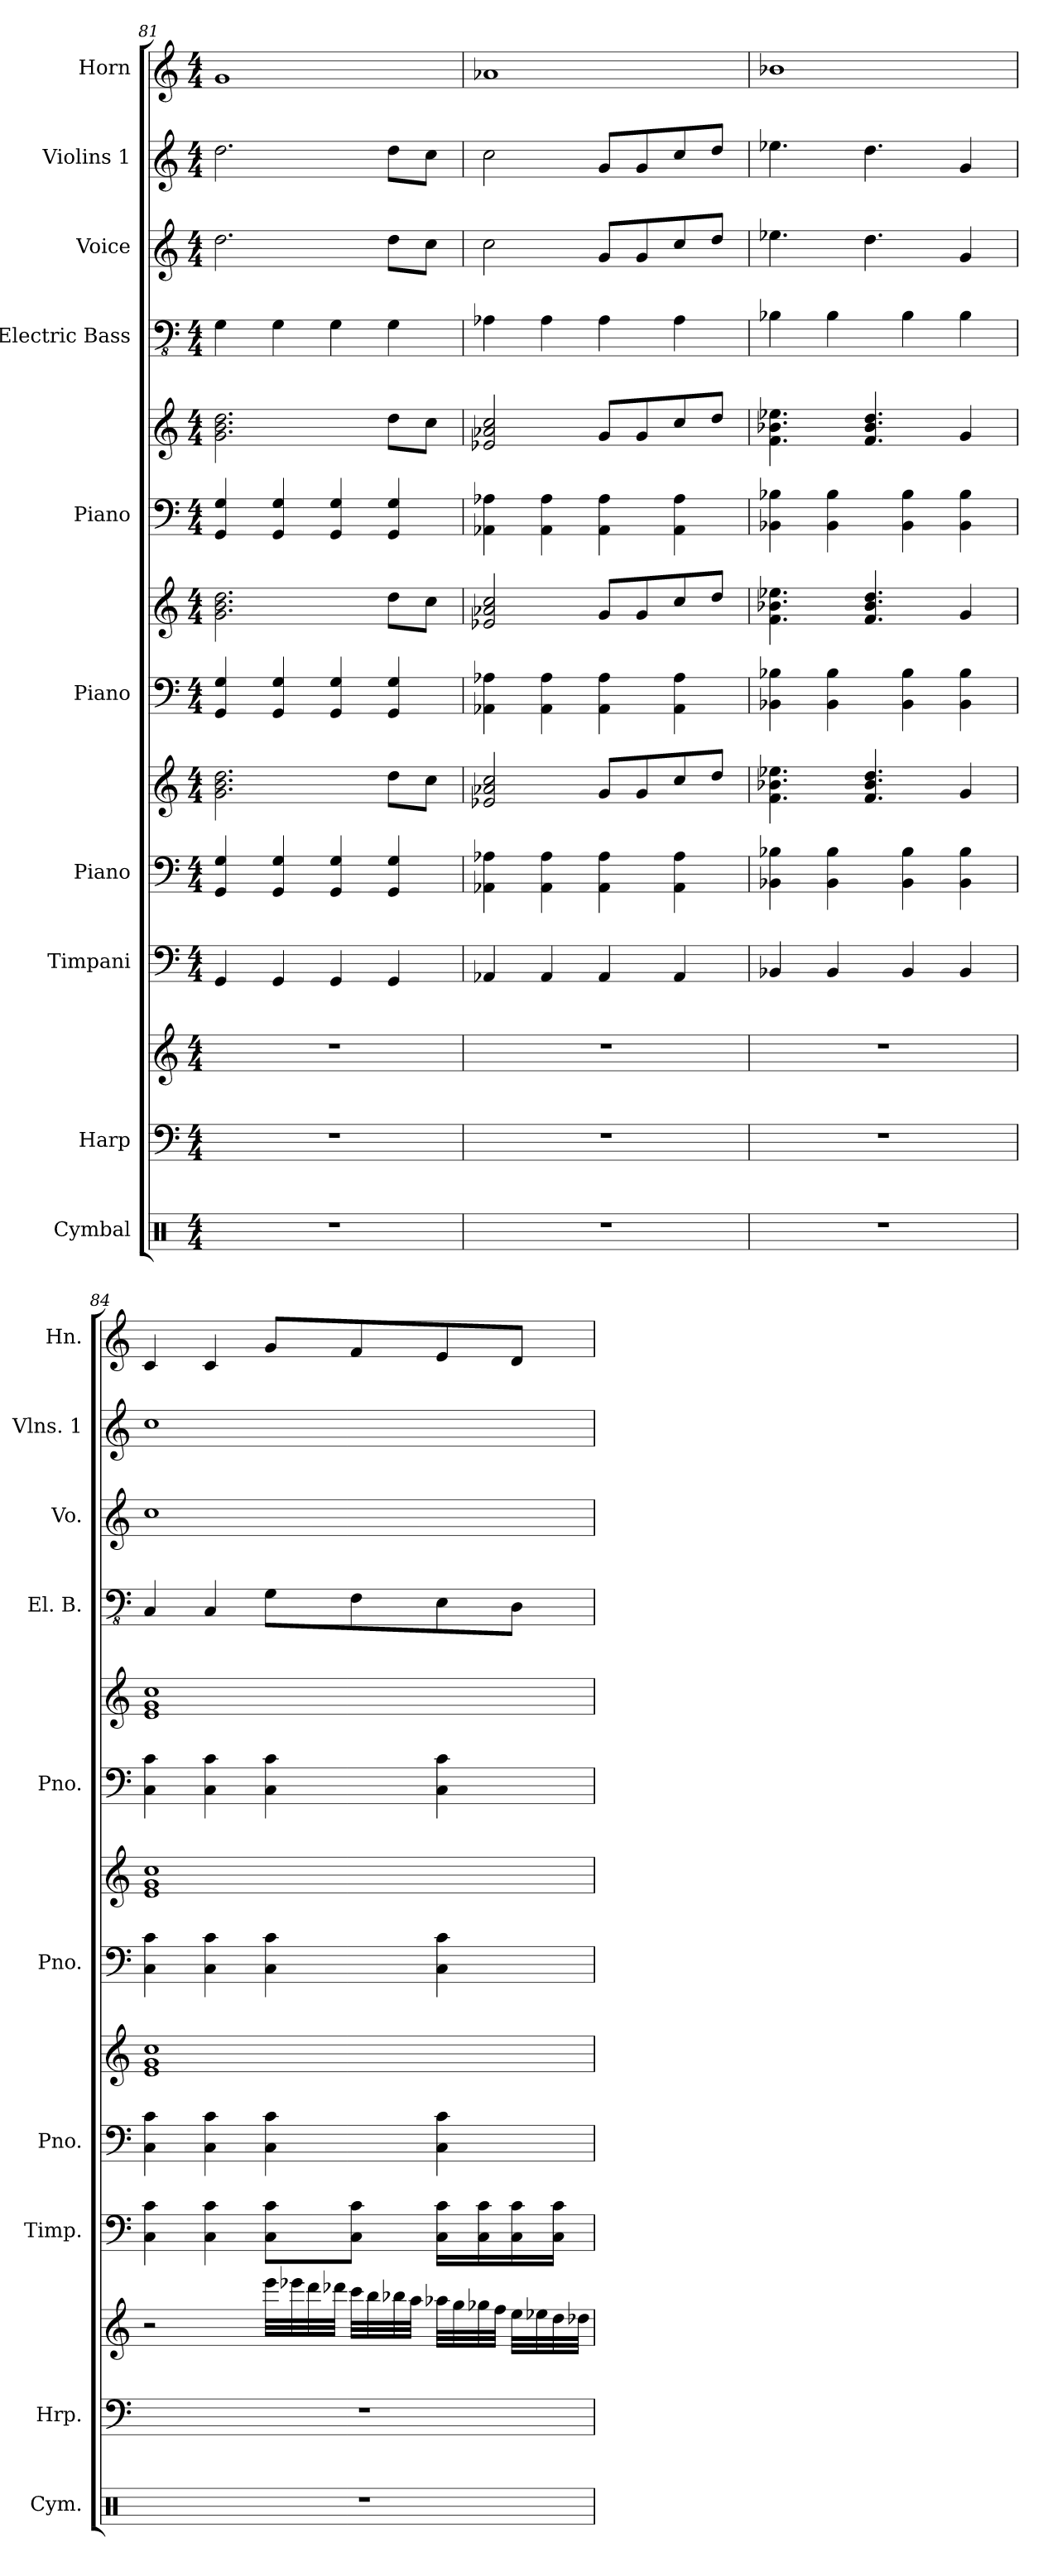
**kern	**kern	**kern	**kern	**kern	**kern	**kern	**kern	**kern	**kern	**kern	**kern	**kern	**kern
*part10	*part9	*part9	*part8	*part7	*part7	*part6	*part6	*part5	*part5	*part4	*part3	*part2	*part1
*staff14	*staff13	*staff12	*staff11	*staff10	*staff9	*staff8	*staff7	*staff6	*staff5	*staff4	*staff3	*staff2	*staff1
*I"Cymbal	*I"Harp	*	*I"Timpani	*I"Piano	*	*I"Piano	*	*I"Piano	*	*I"Electric Bass	*I"Voice	*I"Violins 1	*I"Horn
*I'Cym.	*I'Hrp.	*	*I'Timp.	*I'Pno.	*	*I'Pno.	*	*I'Pno.	*	*I'El. B.	*I'Vo.	*I'Vlns. 1	*I'Hn.
*clefX	*clefF4	*clefG2	*clefF4	*clefF4	*clefG2	*clefF4	*clefG2	*clefF4	*clefG2	*clefFv4	*clefG2	*clefG2	*clefG2
*	*	*	*	*	*	*	*	*	*	*	*	*	*ITrd4c7
*k[]	*k[]	*k[]	*k[]	*k[]	*k[]	*k[]	*k[]	*k[]	*k[]	*k[]	*k[]	*k[]	*k[b-]
*C:	*C:	*C:	*C:	*C:	*C:	*C:	*C:	*C:	*C:	*C:	*C:	*C:	*F:
*M4/4	*M4/4	*M4/4	*M4/4	*M4/4	*M4/4	*M4/4	*M4/4	*M4/4	*M4/4	*M4/4	*M4/4	*M4/4	*M4/4
=81	=81	=81	=81	=81	=81	=81	=81	=81	=81	=81	=81	=81	=81
1r	1r	1r	4GG/	4GG/ 4G/	2.g\ 2.b\ 2.dd\	4GG/ 4G/	2.g\ 2.b\ 2.dd\	4GG/ 4G/	2.g\ 2.b\ 2.dd\	4GG\	2.dd\	2.dd\	1c
.	.	.	4GG/	4GG/ 4G/	.	4GG/ 4G/	.	4GG/ 4G/	.	4GG\	.	.	.
.	.	.	4GG/	4GG/ 4G/	.	4GG/ 4G/	.	4GG/ 4G/	.	4GG\	.	.	.
.	.	.	4GG/	4GG/ 4G/	8dd\L	4GG/ 4G/	8dd\L	4GG/ 4G/	8dd\L	4GG\	8dd\L	8dd\L	.
.	.	.	.	.	8cc\J	.	8cc\J	.	8cc\J	.	8cc\J	8cc\J	.
=82	=82	=82	=82	=82	=82	=82	=82	=82	=82	=82	=82	=82	=82
1r	1r	1r	4AA-X/	4AA-X\ 4A-X\	2e-X/ 2a-X/ 2cc/	4AA-X\ 4A-X\	2e-X/ 2a-X/ 2cc/	4AA-X\ 4A-X\	2e-X/ 2a-X/ 2cc/	4AA-X\	2cc\	2cc\	1d-X
.	.	.	4AA-/	4AA-\ 4A-\	.	4AA-\ 4A-\	.	4AA-\ 4A-\	.	4AA-\	.	.	.
.	.	.	4AA-/	4AA-\ 4A-\	8g/L	4AA-\ 4A-\	8g/L	4AA-\ 4A-\	8g/L	4AA-\	8g/L	8g/L	.
.	.	.	.	.	8g/	.	8g/	.	8g/	.	8g/	8g/	.
.	.	.	4AA-/	4AA-\ 4A-\	8cc/	4AA-\ 4A-\	8cc/	4AA-\ 4A-\	8cc/	4AA-\	8cc/	8cc/	.
.	.	.	.	.	8dd/J	.	8dd/J	.	8dd/J	.	8dd/J	8dd/J	.
=83	=83	=83	=83	=83	=83	=83	=83	=83	=83	=83	=83	=83	=83
1r	1r	1r	4BB-X/	4BB-X\ 4B-X\	4.f\ 4.b-X\ 4.ee-X\	4BB-X\ 4B-X\	4.f\ 4.b-X\ 4.ee-X\	4BB-X\ 4B-X\	4.f\ 4.b-X\ 4.ee-X\	4BB-X\	4.ee-X\	4.ee-X\	1e-X
.	.	.	4BB-/	4BB-\ 4B-\	.	4BB-\ 4B-\	.	4BB-\ 4B-\	.	4BB-\	.	.	.
.	.	.	.	.	4.f/ 4.b-/ 4.dd/	.	4.f/ 4.b-/ 4.dd/	.	4.f/ 4.b-/ 4.dd/	.	4.dd\	4.dd\	.
.	.	.	4BB-/	4BB-\ 4B-\	.	4BB-\ 4B-\	.	4BB-\ 4B-\	.	4BB-\	.	.	.
.	.	.	4BB-/	4BB-\ 4B-\	4g/	4BB-\ 4B-\	4g/	4BB-\ 4B-\	4g/	4BB-\	4g/	4g/	.
!!LO:PB:g=z
=84	=84	=84	=84	=84	=84	=84	=84	=84	=84	=84	=84	=84	=84
1r	1r	2r	4C\ 4c\	4C\ 4c\	1e 1g 1cc	4C\ 4c\	1e 1g 1cc	4C\ 4c\	1e 1g 1cc	4CC/	1cc	1cc	4F/
.	.	.	4C\ 4c\	4C\ 4c\	.	4C\ 4c\	.	4C\ 4c\	.	4CC/	.	.	4F/
.	.	32eee\LLL	8C\ 8c\L	4C\ 4c\	.	4C\ 4c\	.	4C\ 4c\	.	8GG\L	.	.	8c/L
.	.	32eee-X\	.	.	.	.	.	.	.	.	.	.	.
.	.	32ddd\	.	.	.	.	.	.	.	.	.	.	.
.	.	32ddd-X\JJJ	.	.	.	.	.	.	.	.	.	.	.
.	.	32ccc\LLL	8C\ 8c\J	.	.	.	.	.	.	8FF\	.	.	8B-/
.	.	32bb\	.	.	.	.	.	.	.	.	.	.	.
.	.	32bb-X\	.	.	.	.	.	.	.	.	.	.	.
.	.	32aa\JJJ	.	.	.	.	.	.	.	.	.	.	.
.	.	32aa-X\LLL	16C\ 16c\LL	4C\ 4c\	.	4C\ 4c\	.	4C\ 4c\	.	8EE\	.	.	8A/
.	.	32gg\	.	.	.	.	.	.	.	.	.	.	.
.	.	32gg-X\	16C\ 16c\	.	.	.	.	.	.	.	.	.	.
.	.	32ff\JJJ	.	.	.	.	.	.	.	.	.	.	.
.	.	32ee\LLL	16C\ 16c\	.	.	.	.	.	.	8DD\J	.	.	8G/J
.	.	32ee-X\	.	.	.	.	.	.	.	.	.	.	.
.	.	32dd\	16C\ 16c\JJ	.	.	.	.	.	.	.	.	.	.
.	.	32dd-X\JJJ	.	.	.	.	.	.	.	.	.	.	.
=	=	=	=	=	=	=	=	=	=	=	=	=	=
*-	*-	*-	*-	*-	*-	*-	*-	*-	*-	*-	*-	*-	*-
